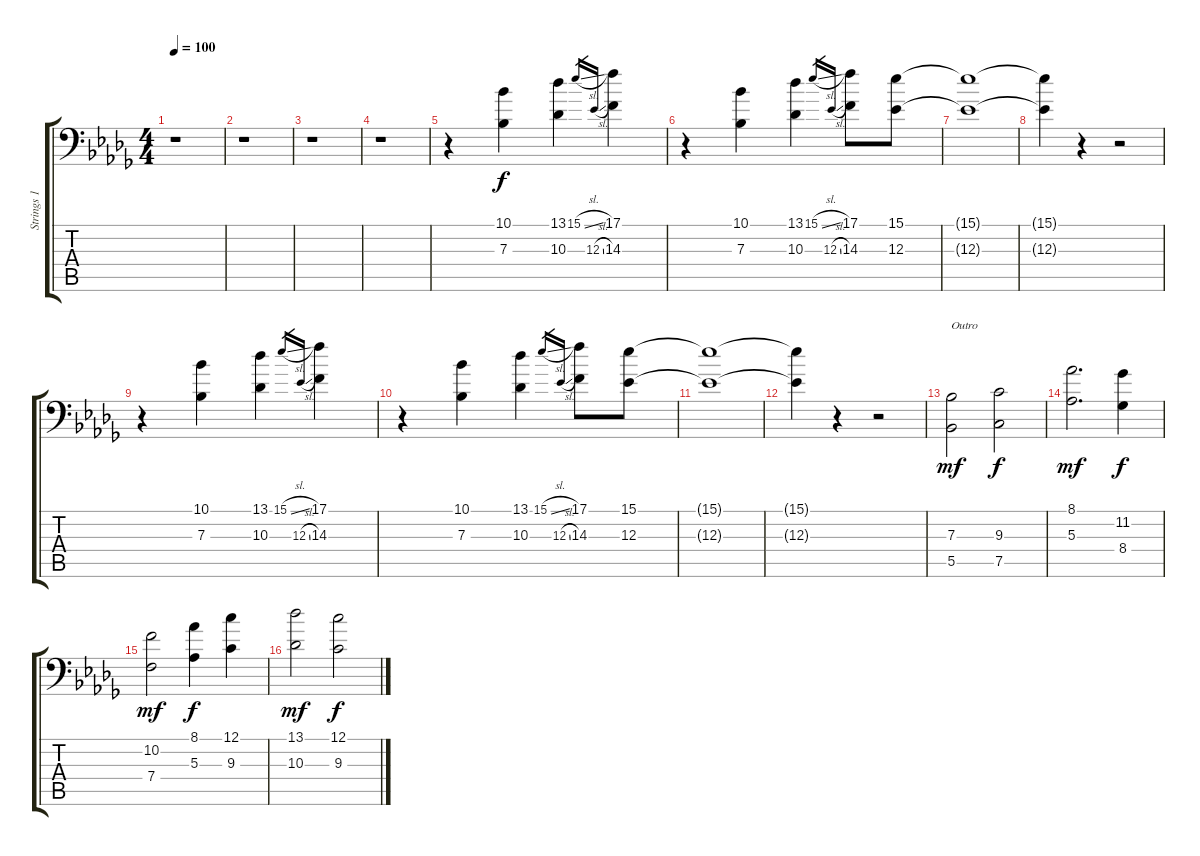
\track ("Strings 1" "Strings 1") {instrument stringensemble1}
\staff {score tabs}
\tuning (C4 G3 Eb3 Bb2 F2 Bb1) {hide}
\ts (4 4)
\tempo 100
\clef f4
\ks db
r.1{dy f} |
r.1 |
r.1 |
r.1 |
r.4 (10.1 7.3).4 (13.1 10.3).4 15.1{sl}.16{gr} 12.3{sl}.16{gr} (17.1 14.3).4 |
r.4 (10.1 7.3).4 (13.1 10.3).4 15.1{sl}.16{gr} 12.3{sl}.16{gr} (17.1 14.3).8 (15.1 12.3).8 |
(15.1{t} 12.3{t}).1 |
(15.1{t} 12.3{t}).4 r.4 r.2 |
r.4 (10.1 7.3).4 (13.1 10.3).4 15.1{sl}.16{gr} 12.3{sl}.16{gr} (17.1 14.3).4 |
r.4 (10.1 7.3).4 (13.1 10.3).4 15.1{sl}.16{gr} 12.3{sl}.16{gr} (17.1 14.3).8 (15.1 12.3).8 |
(15.1{t} 12.3{t}).1 |
(15.1{t} 12.3{t}).4 r.4 r.2 |
(7.3 5.5).2{txt "Outro" dy mf} (9.3 7.5).2{dy f} |
(8.1 5.3).2{d dy mf} (11.2 8.4).4{dy f} |
(10.2 7.4).2{dy mf} (8.1 5.3).4{dy f} (12.1 9.3).4 |
(13.1 10.3).2{dy mf} (12.1 9.3).2{dy f}
